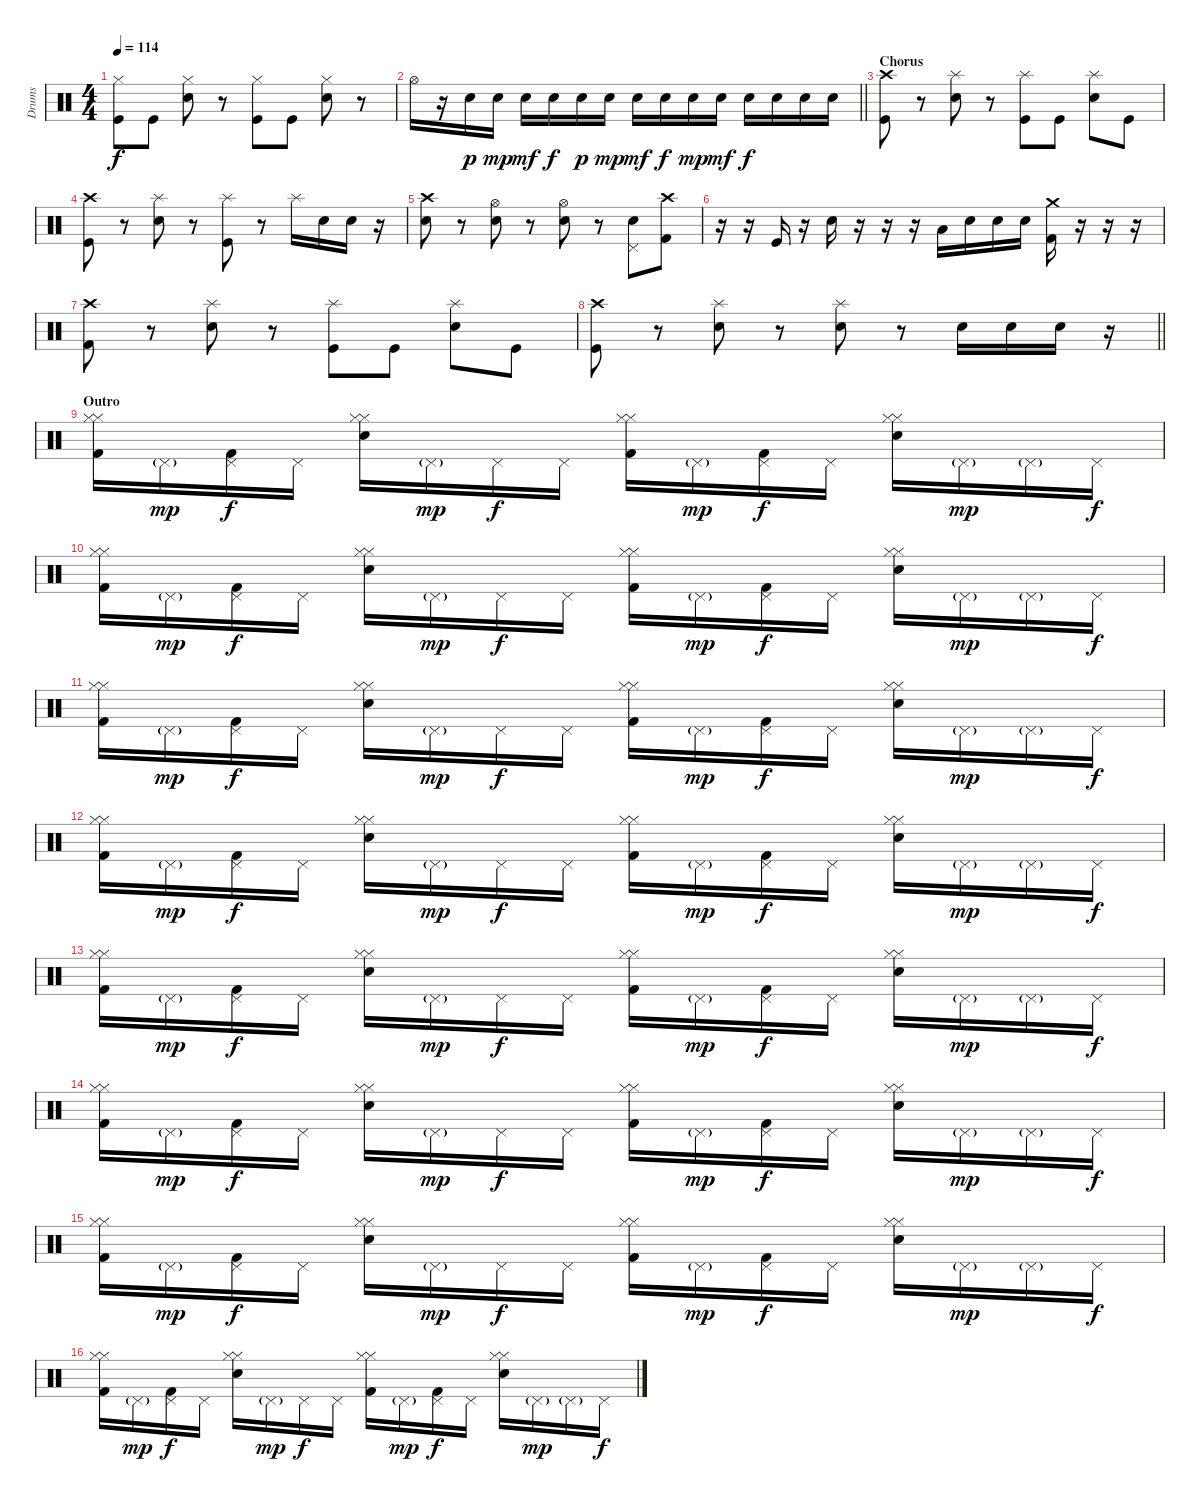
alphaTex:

\track ("Drums" "Drums") {instrument percussion}
\staff {score}
\articulation defaults
\ts (4 4)
\tempo 114
\clef neutral
\ks c
("Hi-Hat (closed)" "Kick (hit)").8{dy f} "Kick (hit)".8 ("Hi-Hat (closed)" "Electric Snare (hit)").8 r.8 ("Hi-Hat (closed)" "Kick (hit)").8 "Kick (hit)".8 ("Hi-Hat (closed)" "Electric Snare (hit)").8 r.8 |
\barLineRight lightlight "Hi-Hat (open)".16
r.16 "Electric Snare (hit)".16{dy p} "Electric Snare (hit)".16{dy mp} "Electric Snare (hit)".16{dy mf} "Electric Snare (hit)".16{dy f} "Electric Snare (hit)".16{dy p} "Electric Snare (hit)".16{dy mp} "Electric Snare (hit)".16{dy mf} "Electric Snare (hit)".16{dy f} "Electric Snare (hit)".16{dy mp} "Electric Snare (hit)".16{dy mf} "Electric Snare (hit)".16{dy f} "Electric Snare (hit)".16 "Electric Snare (hit)".16 "Electric Snare (hit)".16 |
\section ("" "Chorus")
("Crash high (hit)" "Kick (hit)").8 r.8 ("Splash (hit)" "Electric Snare (hit)").8 r.8 ("Splash (hit)" "Kick (hit)").8 "Kick (hit)".8 ("Splash (hit)" "Electric Snare (hit)").8 "Kick (hit)".8 |
("Crash high (hit)" "Kick (hit)").8 r.8 ("Splash (hit)" "Electric Snare (hit)").8 r.8 ("Splash (hit)" "Kick (hit)").8 r.8 "Splash (hit)".16 "Electric Snare (hit)".16 "Electric Snare (hit)".16 r.16 |
("Crash high (hit)" "Electric Snare (hit)").8 r.8 ("Hi-Hat (open)" "Electric Snare (hit)").8 r.8 ("Hi-Hat (open)" "Electric Snare (hit)").8 r.8 ("Pedal Hi-Hat (hit)" "Electric Snare (hit)").8 ("Crash high (hit)" "Kick (hit) 2").8 |
r.16 r.16 "Kick (hit)".16 r.16 "Electric Snare (hit)".16 r.16 r.16 r.16 "Low Tom (hit)".16 "Electric Snare (hit)".16 "Electric Snare (hit)".16 "Electric Snare (hit)".16 ("Crash medium (hit)" "Kick (hit) 2").16 r.16 r.16 r.16 |
("Crash high (hit)" "Kick (hit) 2").8 r.8 ("Splash (hit)" "Electric Snare (hit)").8 r.8 ("Splash (hit)" "Kick (hit)").8 "Kick (hit)".8 ("Splash (hit)" "Electric Snare (hit)").8 "Kick (hit)".8 |
\barLineRight lightlight
("Crash high (hit)" "Kick (hit)").8 r.8 ("Splash (hit)" "Electric Snare (hit)").8 r.8 ("Splash (hit)" "Electric Snare (hit)").8 r.8 "Electric Snare (hit)".16 "Electric Snare (hit)".16 "Electric Snare (hit)".16 r.16 |
\section ("" "Outro")
("Hi-Hat (closed)" "Hi-Hat (closed)" "Kick (hit) 2").16 "Pedal Hi-Hat (hit)"{g}.16{dy mp} ("Pedal Hi-Hat (hit)" "Kick (hit) 2").16{dy f} "Pedal Hi-Hat (hit)".16 ("Hi-Hat (closed)" "Hi-Hat (closed)" "Electric Snare (hit)").16 "Pedal Hi-Hat (hit)"{g}.16{dy mp} "Pedal Hi-Hat (hit)".16{dy f} "Pedal Hi-Hat (hit)".16 ("Hi-Hat (closed)" "Hi-Hat (closed)" "Kick (hit) 2").16 "Pedal Hi-Hat (hit)"{g}.16{dy mp} ("Pedal Hi-Hat (hit)" "Kick (hit) 2").16{dy f} "Pedal Hi-Hat (hit)".16 ("Hi-Hat (closed)" "Hi-Hat (closed)" "Electric Snare (hit)").16 "Pedal Hi-Hat (hit)"{g}.16{dy mp} "Pedal Hi-Hat (hit)"{g}.16 "Pedal Hi-Hat (hit)".16{dy f} |
("Hi-Hat (closed)" "Hi-Hat (closed)" "Kick (hit) 2").16 "Pedal Hi-Hat (hit)"{g}.16{dy mp} ("Pedal Hi-Hat (hit)" "Kick (hit) 2").16{dy f} "Pedal Hi-Hat (hit)".16 ("Hi-Hat (closed)" "Hi-Hat (closed)" "Electric Snare (hit)").16 "Pedal Hi-Hat (hit)"{g}.16{dy mp} "Pedal Hi-Hat (hit)".16{dy f} "Pedal Hi-Hat (hit)".16 ("Hi-Hat (closed)" "Hi-Hat (closed)" "Kick (hit) 2").16 "Pedal Hi-Hat (hit)"{g}.16{dy mp} ("Pedal Hi-Hat (hit)" "Kick (hit) 2").16{dy f} "Pedal Hi-Hat (hit)".16 ("Hi-Hat (closed)" "Hi-Hat (closed)" "Electric Snare (hit)").16 "Pedal Hi-Hat (hit)"{g}.16{dy mp} "Pedal Hi-Hat (hit)"{g}.16 "Pedal Hi-Hat (hit)".16{dy f} |
("Hi-Hat (closed)" "Hi-Hat (closed)" "Kick (hit) 2").16 "Pedal Hi-Hat (hit)"{g}.16{dy mp} ("Pedal Hi-Hat (hit)" "Kick (hit) 2").16{dy f} "Pedal Hi-Hat (hit)".16 ("Hi-Hat (closed)" "Hi-Hat (closed)" "Electric Snare (hit)").16 "Pedal Hi-Hat (hit)"{g}.16{dy mp} "Pedal Hi-Hat (hit)".16{dy f} "Pedal Hi-Hat (hit)".16 ("Hi-Hat (closed)" "Hi-Hat (closed)" "Kick (hit) 2").16 "Pedal Hi-Hat (hit)"{g}.16{dy mp} ("Pedal Hi-Hat (hit)" "Kick (hit) 2").16{dy f} "Pedal Hi-Hat (hit)".16 ("Hi-Hat (closed)" "Hi-Hat (closed)" "Electric Snare (hit)").16 "Pedal Hi-Hat (hit)"{g}.16{dy mp} "Pedal Hi-Hat (hit)"{g}.16 "Pedal Hi-Hat (hit)".16{dy f} |
("Hi-Hat (closed)" "Hi-Hat (closed)" "Kick (hit) 2").16 "Pedal Hi-Hat (hit)"{g}.16{dy mp} ("Pedal Hi-Hat (hit)" "Kick (hit) 2").16{dy f} "Pedal Hi-Hat (hit)".16 ("Hi-Hat (closed)" "Hi-Hat (closed)" "Electric Snare (hit)").16 "Pedal Hi-Hat (hit)"{g}.16{dy mp} "Pedal Hi-Hat (hit)".16{dy f} "Pedal Hi-Hat (hit)".16 ("Hi-Hat (closed)" "Hi-Hat (closed)" "Kick (hit) 2").16 "Pedal Hi-Hat (hit)"{g}.16{dy mp} ("Pedal Hi-Hat (hit)" "Kick (hit) 2").16{dy f} "Pedal Hi-Hat (hit)".16 ("Hi-Hat (closed)" "Hi-Hat (closed)" "Electric Snare (hit)").16 "Pedal Hi-Hat (hit)"{g}.16{dy mp} "Pedal Hi-Hat (hit)"{g}.16 "Pedal Hi-Hat (hit)".16{dy f} |
("Hi-Hat (closed)" "Hi-Hat (closed)" "Kick (hit) 2").16 "Pedal Hi-Hat (hit)"{g}.16{dy mp} ("Pedal Hi-Hat (hit)" "Kick (hit) 2").16{dy f} "Pedal Hi-Hat (hit)".16 ("Hi-Hat (closed)" "Hi-Hat (closed)" "Electric Snare (hit)").16 "Pedal Hi-Hat (hit)"{g}.16{dy mp} "Pedal Hi-Hat (hit)".16{dy f} "Pedal Hi-Hat (hit)".16 ("Hi-Hat (closed)" "Hi-Hat (closed)" "Kick (hit) 2").16 "Pedal Hi-Hat (hit)"{g}.16{dy mp} ("Pedal Hi-Hat (hit)" "Kick (hit) 2").16{dy f} "Pedal Hi-Hat (hit)".16 ("Hi-Hat (closed)" "Hi-Hat (closed)" "Electric Snare (hit)").16 "Pedal Hi-Hat (hit)"{g}.16{dy mp} "Pedal Hi-Hat (hit)"{g}.16 "Pedal Hi-Hat (hit)".16{dy f} |
("Hi-Hat (closed)" "Hi-Hat (closed)" "Kick (hit) 2").16 "Pedal Hi-Hat (hit)"{g}.16{dy mp} ("Pedal Hi-Hat (hit)" "Kick (hit) 2").16{dy f} "Pedal Hi-Hat (hit)".16 ("Hi-Hat (closed)" "Hi-Hat (closed)" "Electric Snare (hit)").16 "Pedal Hi-Hat (hit)"{g}.16{dy mp} "Pedal Hi-Hat (hit)".16{dy f} "Pedal Hi-Hat (hit)".16 ("Hi-Hat (closed)" "Hi-Hat (closed)" "Kick (hit) 2").16 "Pedal Hi-Hat (hit)"{g}.16{dy mp} ("Pedal Hi-Hat (hit)" "Kick (hit) 2").16{dy f} "Pedal Hi-Hat (hit)".16 ("Hi-Hat (closed)" "Hi-Hat (closed)" "Electric Snare (hit)").16 "Pedal Hi-Hat (hit)"{g}.16{dy mp} "Pedal Hi-Hat (hit)"{g}.16 "Pedal Hi-Hat (hit)".16{dy f} |
("Hi-Hat (closed)" "Hi-Hat (closed)" "Kick (hit) 2").16 "Pedal Hi-Hat (hit)"{g}.16{dy mp} ("Pedal Hi-Hat (hit)" "Kick (hit) 2").16{dy f} "Pedal Hi-Hat (hit)".16 ("Hi-Hat (closed)" "Hi-Hat (closed)" "Electric Snare (hit)").16 "Pedal Hi-Hat (hit)"{g}.16{dy mp} "Pedal Hi-Hat (hit)".16{dy f} "Pedal Hi-Hat (hit)".16 ("Hi-Hat (closed)" "Hi-Hat (closed)" "Kick (hit) 2").16 "Pedal Hi-Hat (hit)"{g}.16{dy mp} ("Pedal Hi-Hat (hit)" "Kick (hit) 2").16{dy f} "Pedal Hi-Hat (hit)".16 ("Hi-Hat (closed)" "Hi-Hat (closed)" "Electric Snare (hit)").16 "Pedal Hi-Hat (hit)"{g}.16{dy mp} "Pedal Hi-Hat (hit)"{g}.16 "Pedal Hi-Hat (hit)".16{dy f} |
("Hi-Hat (closed)" "Hi-Hat (closed)" "Kick (hit) 2").16 "Pedal Hi-Hat (hit)"{g}.16{dy mp} ("Pedal Hi-Hat (hit)" "Kick (hit) 2").16{dy f} "Pedal Hi-Hat (hit)".16 ("Hi-Hat (closed)" "Hi-Hat (closed)" "Electric Snare (hit)").16 "Pedal Hi-Hat (hit)"{g}.16{dy mp} "Pedal Hi-Hat (hit)".16{dy f} "Pedal Hi-Hat (hit)".16 ("Hi-Hat (closed)" "Hi-Hat (closed)" "Kick (hit) 2").16 "Pedal Hi-Hat (hit)"{g}.16{dy mp} ("Pedal Hi-Hat (hit)" "Kick (hit) 2").16{dy f} "Pedal Hi-Hat (hit)".16 ("Hi-Hat (closed)" "Hi-Hat (closed)" "Electric Snare (hit)").16 "Pedal Hi-Hat (hit)"{g}.16{dy mp} "Pedal Hi-Hat (hit)"{g}.16 "Pedal Hi-Hat (hit)".16{dy f}
